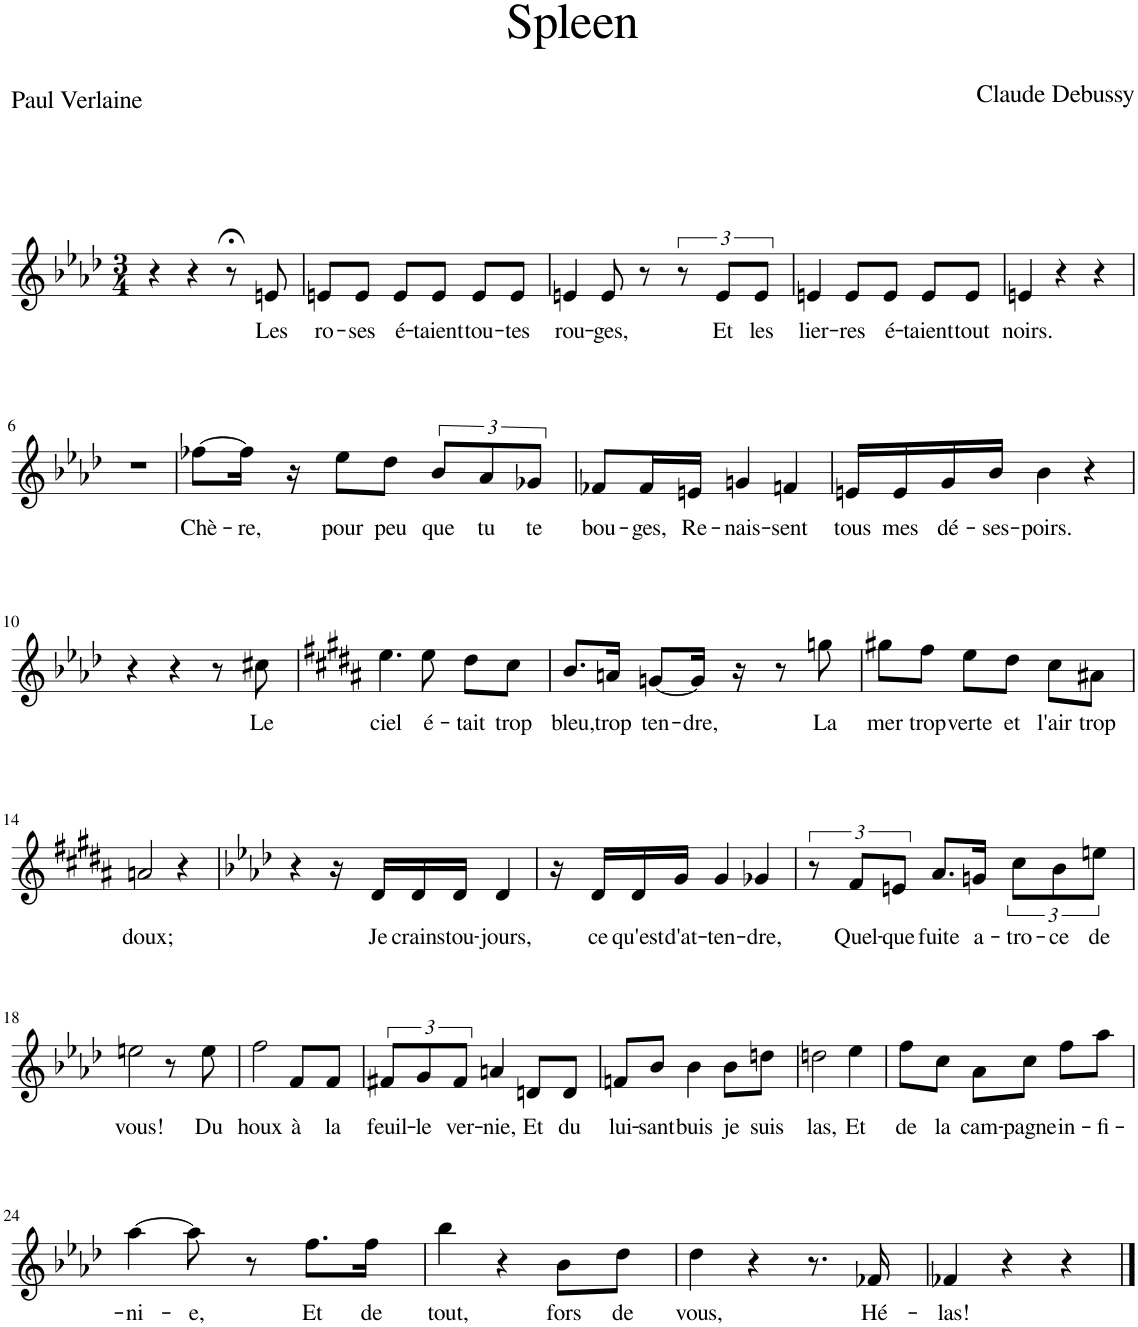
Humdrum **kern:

**kern	**text
*part1	*part1
*staff1	*staff1
*I"Piano	*
*I'Pno	*
*clefG2	*
*k[b-e-a-d-]	*
*M3/4	*
=1	=1
4r	.
4r	.
8r;<	.
!	!LO:LY:b
8en/	Les
=2	=2
!	!LO:LY:b
8en/L	ro-
!	!LO:LY:b
8e/J	-ses
!	!LO:LY:b
8e/L	é-
!	!LO:LY:b
8e/J	-taient
!	!LO:LY:b
8e/L	tou-
!	!LO:LY:b
8e/J	-tes
=3	=3
!	!LO:LY:b
4en/	rou-
!	!LO:LY:b
8e/	-ges,
8r	.
12r	.
!	!LO:LY:b
12e/L	Et
!	!LO:LY:b
12e/J	les
=4	=4
!	!LO:LY:b
4en/	lier-
!	!LO:LY:b
8e/L	-res
!	!LO:LY:b
8e/J	é-
!	!LO:LY:b
8e/L	-taient
!	!LO:LY:b
8e/J	tout
=5	=5
!	!LO:LY:b
4en/	noirs.
4r	.
4r	.
!!LO:LB:g=z
=6	=6
2.r	.
=7	=7
!	!LO:LY:b
[8ff-X\L	Chè-
!	!LO:LY:b
16ff-\Jk]	-re,
16r	.
!	!LO:LY:b
8ee-\L	pour
!	!LO:LY:b
8dd-\J	peu
!	!LO:LY:b
12b-/L	que
!	!LO:LY:b
12a-/	tu
!	!LO:LY:b
12g-X/J	te
=8	=8
!	!LO:LY:b
8f-X/L	bou-
!	!LO:LY:b
16f-/L	-ges,
!	!LO:LY:b
16en/JJ	Re-
!	!LO:LY:b
4gn/	-nais-
!	!LO:LY:b
4fn/	-sent
=9	=9
!	!LO:LY:b
16en/LL	tous
!	!LO:LY:b
16e/	mes
!	!LO:LY:b
16g/	dé-
!	!LO:LY:b
16b-/JJ	-ses-
!	!LO:LY:b
4b-\	-poirs.
4r	.
!!LO:LB:g=z
=10	=10
4r	.
4r	.
8r	.
!	!LO:LY:b
8cc#X\	Le
=11	=11
*k[f#c#g#d#a#]	*
!	!LO:LY:b
4.ee\	ciel
!	!LO:LY:b
8ee\	é-
!	!LO:LY:b
8dd#\L	-tait
!	!LO:LY:b
8cc#\J	trop
=12	=12
!	!LO:LY:b
8.b/L	bleu,
!	!LO:LY:b
16an/Jk	trop
!	!LO:LY:b
[8gn/L	ten-
!	!LO:LY:b
16g/Jk]	-dre,
16r	.
8r	.
!	!LO:LY:b
8ggn\	La
=13	=13
!	!LO:LY:b
8gg#X\L	mer
!	!LO:LY:b
8ff#\J	trop
!	!LO:LY:b
8ee\L	verte
!	!LO:LY:b
8dd#\J	et
!	!LO:LY:b
8cc#\L	l'air
!	!LO:LY:b
8a#X\J	trop
!!LO:LB:g=z
=14	=14
!	!LO:LY:b
2an/	doux;
4r	.
=15	=15
*k[b-e-a-d-]	*
4r	.
16r	.
!	!LO:LY:b
16d-/LL	Je
!	!LO:LY:b
16d-/	crains
!	!LO:LY:b
16d-/JJ	tou-
!	!LO:LY:b
4d-/	-jours,
=16	=16
16r	.
!	!LO:LY:b
16d-/LL	ce
!	!LO:LY:b
16d-/	qu'est
!	!LO:LY:b
16g/JJ	d'at-
!	!LO:LY:b
4g/	-ten-
!	!LO:LY:b
4g-X/	-dre,
=17	=17
12r	.
!	!LO:LY:b
12f/L	Quel-
!	!LO:LY:b
12en/J	-que
!	!LO:LY:b
8.a-/L	fuite
!	!LO:LY:b
16gn/Jk	a-
!	!LO:LY:b
12cc\L	-tro-
!	!LO:LY:b
12b-\	-ce
!	!LO:LY:b
12een\J	de
!!LO:LB:g=z
=18	=18
!	!LO:LY:b
2een\	vous!
8r	.
!	!LO:LY:b
8ee\	Du
=19	=19
!	!LO:LY:b
2ff\	houx
!	!LO:LY:b
8f/L	à
!	!LO:LY:b
8f/J	la
=20	=20
!	!LO:LY:b
12f#X/L	feuil-
!	!LO:LY:b
12g/	-le
!	!LO:LY:b
12f#/J	ver-
!	!LO:LY:b
4an/	-nie,
!	!LO:LY:b
8dn/L	Et
!	!LO:LY:b
8d/J	du
=21	=21
!	!LO:LY:b
8fn/L	lui-
!	!LO:LY:b
8b-/J	-sant
!	!LO:LY:b
4b-\	buis
!	!LO:LY:b
8b-\L	je
!	!LO:LY:b
8ddn\J	suis
=22	=22
!	!LO:LY:b
2ddn\	las,
!	!LO:LY:b
4ee-\	Et
=23	=23
!	!LO:LY:b
8ff\L	de
!	!LO:LY:b
8cc\J	la
!	!LO:LY:b
8a-\L	cam-
!	!LO:LY:b
8cc\J	-pagne
!	!LO:LY:b
8ff\L	in-
!	!LO:LY:b
8aa-\J	-fi-
!!LO:LB:g=z
=24	=24
!	!LO:LY:b
[4aa-\	-ni-
!	!LO:LY:b
8aa-\]	-e,
8r	.
!	!LO:LY:b
8.ff\L	Et
!	!LO:LY:b
16ff\Jk	de
=25	=25
!	!LO:LY:b
4bb-\	tout,
4r	.
!	!LO:LY:b
8b-\L	fors
!	!LO:LY:b
8dd-\J	de
=26	=26
!	!LO:LY:b
4dd-\	vous,
4r	.
8.r	.
!	!LO:LY:b
16f-X/	Hé-
=27	=27
!	!LO:LY:b
4f-X/	-las!
4r	.
4r	.
==	==
*-	*-
